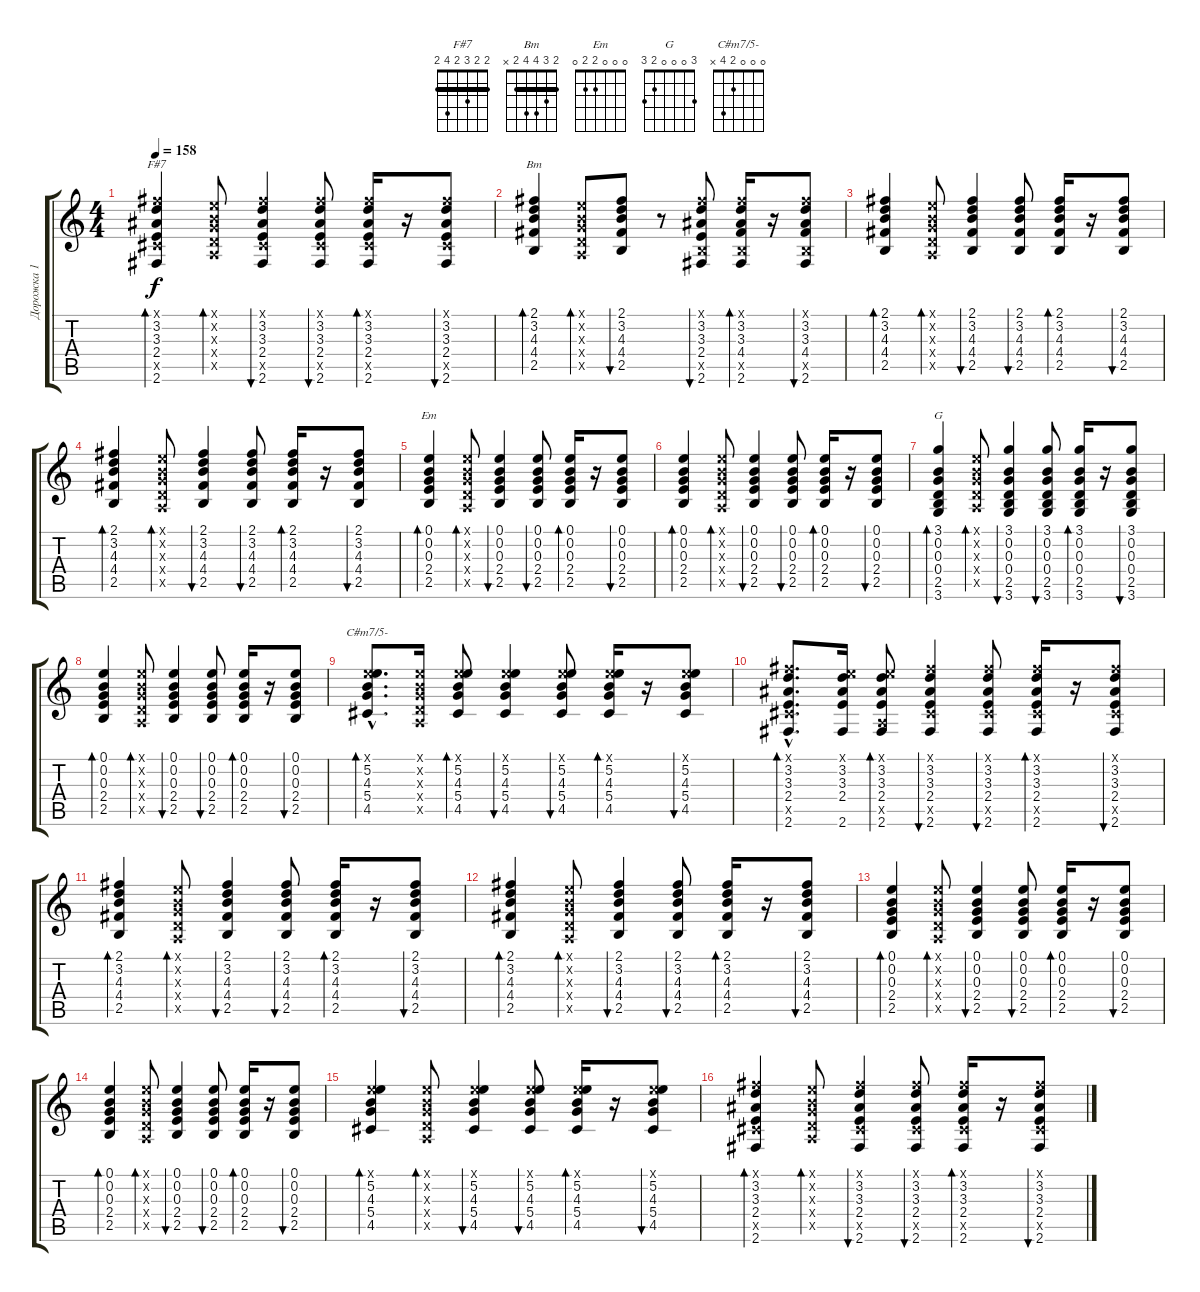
\track ("Дорожка 1" "Дорожка 1") {instrument acousticguitarsteel}
\staff {score tabs}
\tuning (E4 B3 G3 D3 A2 E2) {hide}
\chord ("F#7" 2 2 3 2 4 2) {barre 2}
\chord ("Bm" 2 3 4 4 2 x) {barre 2}
\chord ("Em" 0 0 0 2 2 0)
\chord ("G" 3 0 0 0 2 3)
\chord ("C#m7/5-" 0 0 0 2 4 x)
\ts (4 4)
\tempo 158
\clef g2
\ks c
(2.1{x} 3.2 3.3 2.4 4.5{x} 2.6).4{bd 60 ch "F#7" dy f} (0.1{x} 0.2{x} 0.3{x} 0.4{x} 0.5{x}).8{bd 60} (2.1{x} 3.2 3.3 2.4 4.5{x} 2.6).4{bu 60} (2.1{x} 3.2 3.3 2.4 4.5{x} 2.6).8{bu 60} (2.1{x} 3.2 3.3 2.4 4.5{x} 2.6).16{bd 60} r.16 (2.1{x} 3.2 3.3 2.4 4.5{x} 2.6).8{bu 60} |
(2.1 3.2 4.3 4.4 2.5).4{bd 60 ch "Bm"} (0.1{x} 0.2{x} 0.3{x} 0.4{x} 0.5{x}).8{bd 60} (2.1 3.2 4.3 4.4 2.5).8{bu 60} r.8 (2.1{x} 3.2 3.3 2.4 2.5{x} 2.6).8{bu 60} (2.1{x} 3.2 3.3 4.4 2.5{x} 2.6).16{bd 60} r.16 (2.1{x} 3.2 3.3 4.4 2.5{x} 2.6).8{bu 60} |
(2.1 3.2 4.3 4.4 2.5).4{bd 60} (0.1{x} 0.2{x} 0.3{x} 0.4{x} 0.5{x}).8{bd 60} (2.1 3.2 4.3 4.4 2.5).4{bu 60} (2.1 3.2 4.3 4.4 2.5).8{bu 60} (2.1 3.2 4.3 4.4 2.5).16{bd 60} r.16 (2.1 3.2 4.3 4.4 2.5).8{bu 60} |
(2.1 3.2 4.3 4.4 2.5).4{bd 60} (0.1{x} 0.2{x} 0.3{x} 0.4{x} 0.5{x}).8{bd 60} (2.1 3.2 4.3 4.4 2.5).4{bu 60} (2.1 3.2 4.3 4.4 2.5).8{bu 60} (2.1 3.2 4.3 4.4 2.5).16{bd 60} r.16 (2.1 3.2 4.3 4.4 2.5).8{bu 60} |
(0.1 0.2 0.3 2.4 2.5).4{bd 60 ch "Em"} (0.1{x} 0.2{x} 0.3{x} 0.4{x} 0.5{x}).8{bd 60} (0.1 0.2 0.3 2.4 2.5).4{bu 60} (0.1 0.2 0.3 2.4 2.5).8{bu 60} (0.1 0.2 0.3 2.4 2.5).16{bd 60} r.16 (0.1 0.2 0.3 2.4 2.5).8{bu 60} |
(0.1 0.2 0.3 2.4 2.5).4{bd 60} (0.1{x} 0.2{x} 0.3{x} 0.4{x} 0.5{x}).8{bd 60} (0.1 0.2 0.3 2.4 2.5).4{bu 60} (0.1 0.2 0.3 2.4 2.5).8{bu 60} (0.1 0.2 0.3 2.4 2.5).16{bd 60} r.16 (0.1 0.2 0.3 2.4 2.5).8{bu 60} |
(3.1 0.2 0.3 0.4 2.5 3.6).4{bd 60 ch "G"} (0.1{x} 0.2{x} 0.3{x} 0.4{x} 0.5{x}).8{bd 60} (3.1 0.2 0.3 0.4 2.5 3.6).4{bu 60} (3.1 0.2 0.3 0.4 2.5 3.6).8{bu 60} (3.1 0.2 0.3 0.4 2.5 3.6).16{bd 60} r.16 (3.1 0.2 0.3 0.4 2.5 3.6).8{bu 60} |
(0.1 0.2 0.3 2.4 2.5).4{bd 60} (0.1{x} 0.2{x} 0.3{x} 0.4{x} 0.5{x}).8{bd 60} (0.1 0.2 0.3 2.4 2.5).4{bu 60} (0.1 0.2 0.3 2.4 2.5).8{bu 60} (0.1 0.2 0.3 2.4 2.5).16{bd 60} r.16 (0.1 0.2 0.3 2.4 2.5).8{bu 60} |
(0.1{hac x} 5.2{hac} 4.3{hac} 5.4{hac} 4.5{hac}).8{d bd 60 ch "C#m7/5-"} (0.1{x} 0.2{x} 0.3{x} 0.4{x} 0.5{x}).16 (0.1{x} 5.2 4.3 5.4 4.5).8{bd 60} (0.1{x} 5.2 4.3 5.4 4.5).4{bu 60} (0.1{x} 5.2 4.3 5.4 4.5).8{bu 60} (0.1{x} 5.2 4.3 5.4 4.5).16{bd 60} r.16 (0.1{x} 5.2 4.3 5.4 4.5).8{bu 60} |
(2.1{hac x} 3.2{hac} 3.3{hac} 2.4{hac} 4.5{hac x} 2.6{hac}).8{d bd 60} (0.1{x} 3.2 3.3 2.4 2.6).16 (0.1{x} 3.2 3.3 2.4 0.5{x} 2.6).8{bd 60} (2.1{x} 3.2 3.3 2.4 4.5{x} 2.6).4{bu 60} (2.1{x} 3.2 3.3 2.4 4.5{x} 2.6).8{bu 60} (2.1{x} 3.2 3.3 2.4 4.5{x} 2.6).16{bd 60} r.16 (2.1{x} 3.2 3.3 2.4 4.5{x} 2.6).8{bu 60} |
(2.1 3.2 4.3 4.4 2.5).4{bd 60} (0.1{x} 0.2{x} 0.3{x} 0.4{x} 0.5{x}).8{bd 60} (2.1 3.2 4.3 4.4 2.5).4{bu 60} (2.1 3.2 4.3 4.4 2.5).8{bu 60} (2.1 3.2 4.3 4.4 2.5).16{bd 60} r.16 (2.1 3.2 4.3 4.4 2.5).8{bu 60} |
(2.1 3.2 4.3 4.4 2.5).4{bd 60} (0.1{x} 0.2{x} 0.3{x} 0.4{x} 0.5{x}).8{bd 60} (2.1 3.2 4.3 4.4 2.5).4{bu 60} (2.1 3.2 4.3 4.4 2.5).8{bu 60} (2.1 3.2 4.3 4.4 2.5).16{bd 60} r.16 (2.1 3.2 4.3 4.4 2.5).8{bu 60} |
(0.1 0.2 0.3 2.4 2.5).4{bd 60} (0.1{x} 0.2{x} 0.3{x} 0.4{x} 0.5{x}).8{bd 60} (0.1 0.2 0.3 2.4 2.5).4{bu 60} (0.1 0.2 0.3 2.4 2.5).8{bu 60} (0.1 0.2 0.3 2.4 2.5).16{bd 60} r.16 (0.1 0.2 0.3 2.4 2.5).8{bu 60} |
(0.1 0.2 0.3 2.4 2.5).4{bd 60} (0.1{x} 0.2{x} 0.3{x} 0.4{x} 0.5{x}).8{bd 60} (0.1 0.2 0.3 2.4 2.5).4{bu 60} (0.1 0.2 0.3 2.4 2.5).8{bu 60} (0.1 0.2 0.3 2.4 2.5).16{bd 60} r.16 (0.1 0.2 0.3 2.4 2.5).8{bu 60} |
(0.1{x} 5.2 4.3 5.4 4.5).4{bd 60} (0.1{x} 0.2{x} 0.3{x} 0.4{x} 0.5{x}).8{bd 60} (0.1{x} 5.2 4.3 5.4 4.5).4{bu 60} (0.1{x} 5.2 4.3 5.4 4.5).8{bu 60} (0.1{x} 5.2 4.3 5.4 4.5).16{bd 60} r.16 (0.1{x} 5.2 4.3 5.4 4.5).8{bu 60} |
(2.1{x} 3.2 3.3 2.4 4.5{x} 2.6).4{bd 60} (0.1{x} 0.2{x} 0.3{x} 0.4{x} 0.5{x}).8{bd 60} (2.1{x} 3.2 3.3 2.4 4.5{x} 2.6).4{bu 60} (2.1{x} 3.2 3.3 2.4 4.5{x} 2.6).8{bu 60} (2.1{x} 3.2 3.3 2.4 4.5{x} 2.6).16{bd 60} r.16 (2.1{x} 3.2 3.3 2.4 4.5{x} 2.6).8{bu 60}
